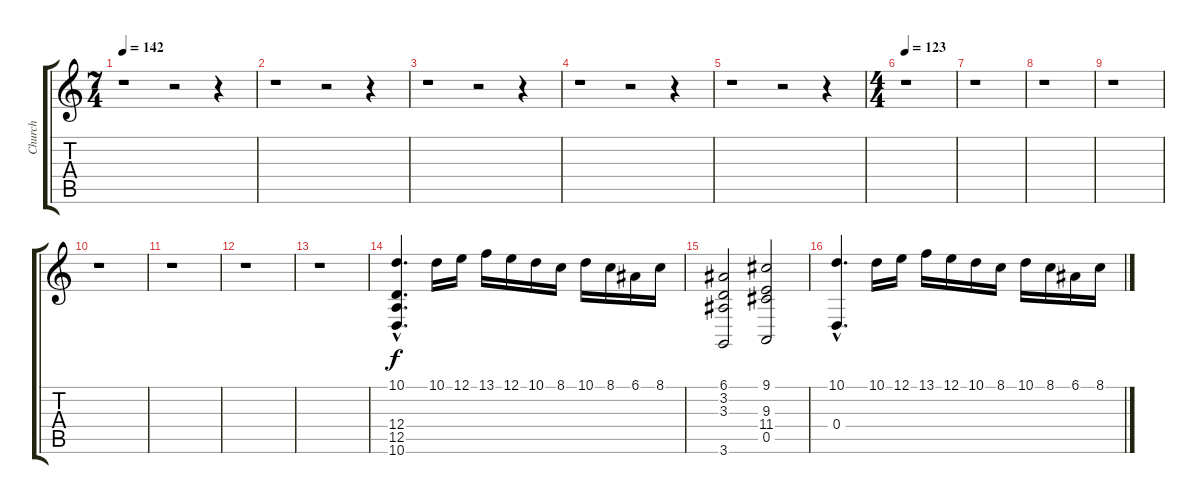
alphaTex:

\track ("Church" "Church") {instrument churchorgan}
\staff {score tabs}
\tuning (E4 B3 G3 D3 A2 E2) {hide}
\ts (7 4)
\tempo 142
\clef g2
\ks c
r.1{dy f} r.2 r.4 |
r.1 r.2 r.4 |
r.1 r.2 r.4 |
r.1 r.2 r.4 |
r.1 r.2 r.4 |
\ts (4 4)
\tempo 123
r.1 |
r.1 |
r.1 |
r.1 |
r.1 |
r.1 |
r.1 |
r.1 |
(10.1{hac} 12.4 12.5 10.6).4{d} 10.1.16 12.1.16 13.1.16 12.1.16 10.1.16 8.1.16 10.1.16 8.1.16 6.1.16 8.1.16 |
(6.1 3.2 3.3 3.6).2 (9.1 9.3 11.4 0.5).2 |
(10.1{hac} 0.4).4{d} 10.1.16 12.1.16 13.1.16 12.1.16 10.1.16 8.1.16 10.1.16 8.1.16 6.1.16 8.1.16
